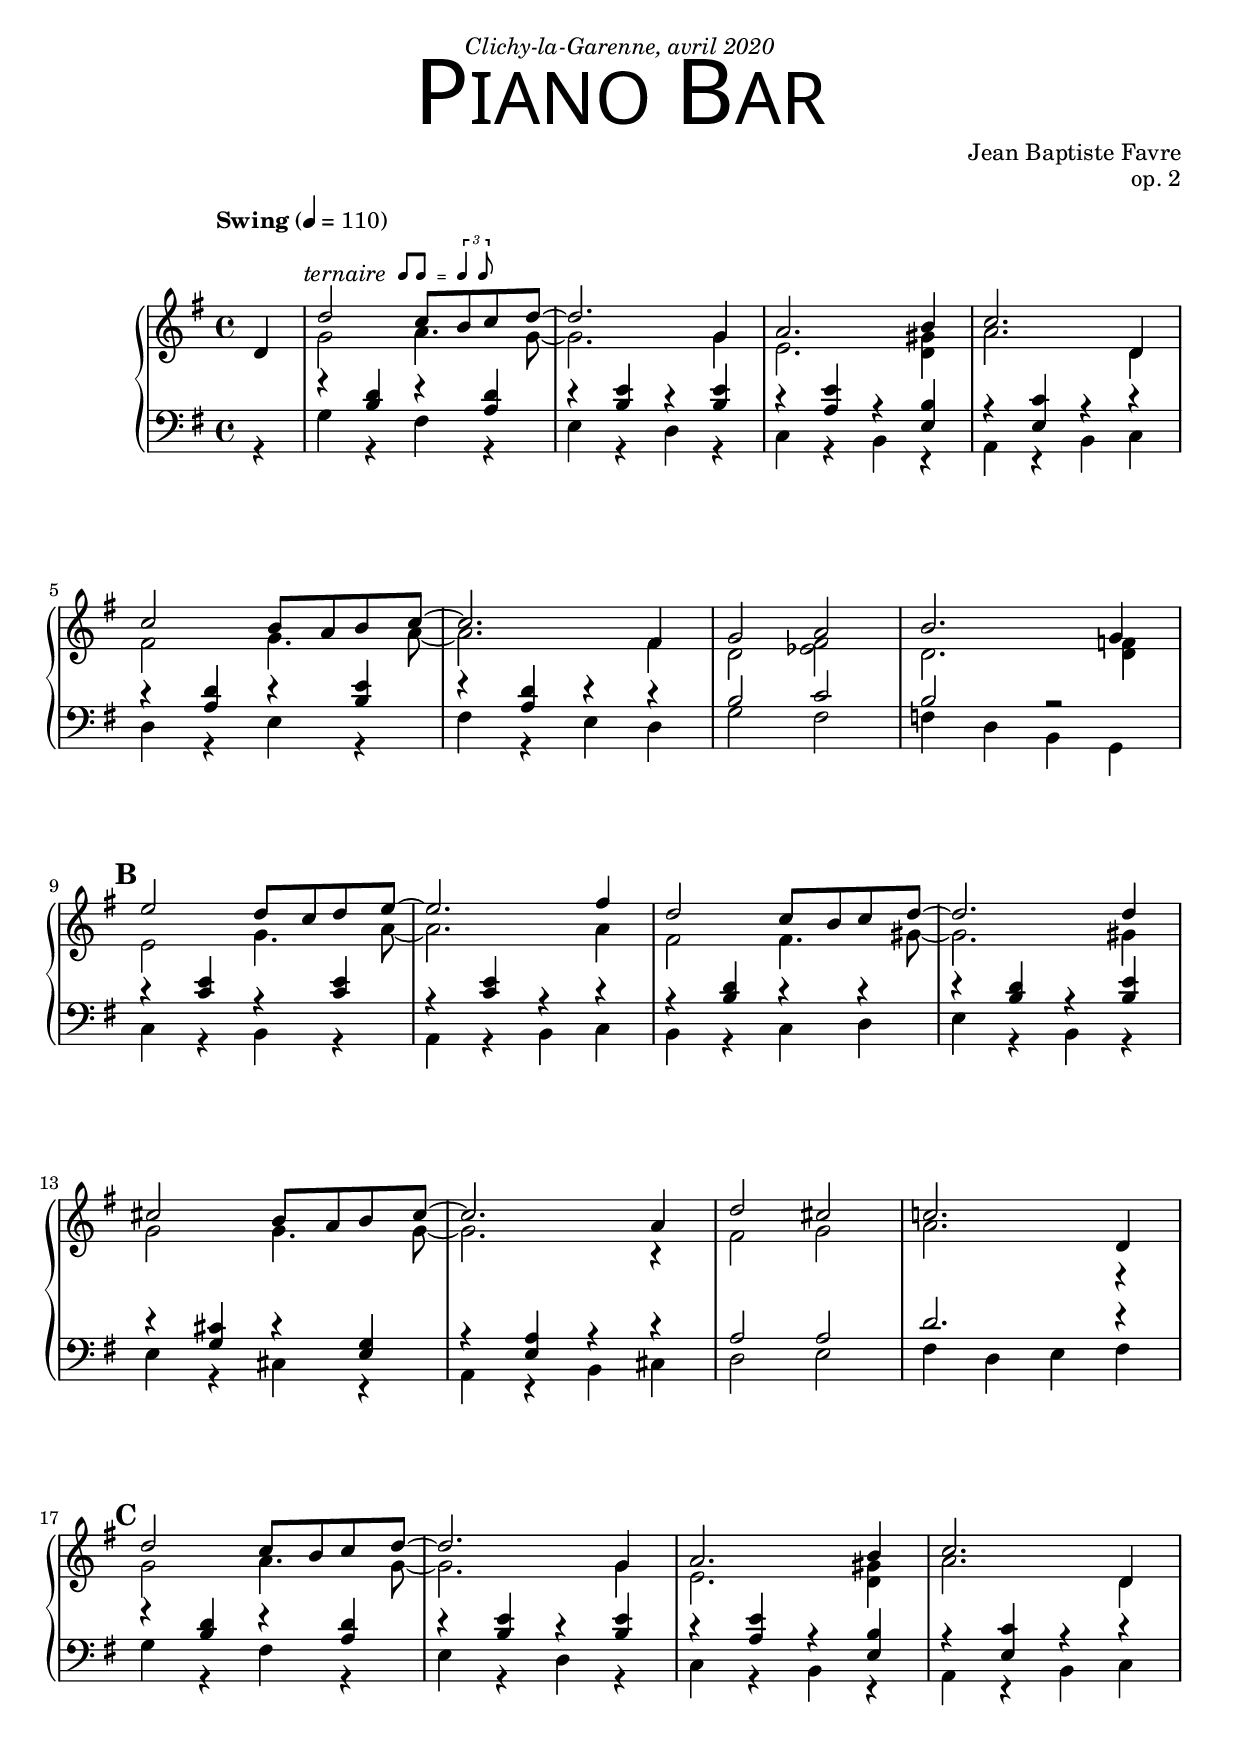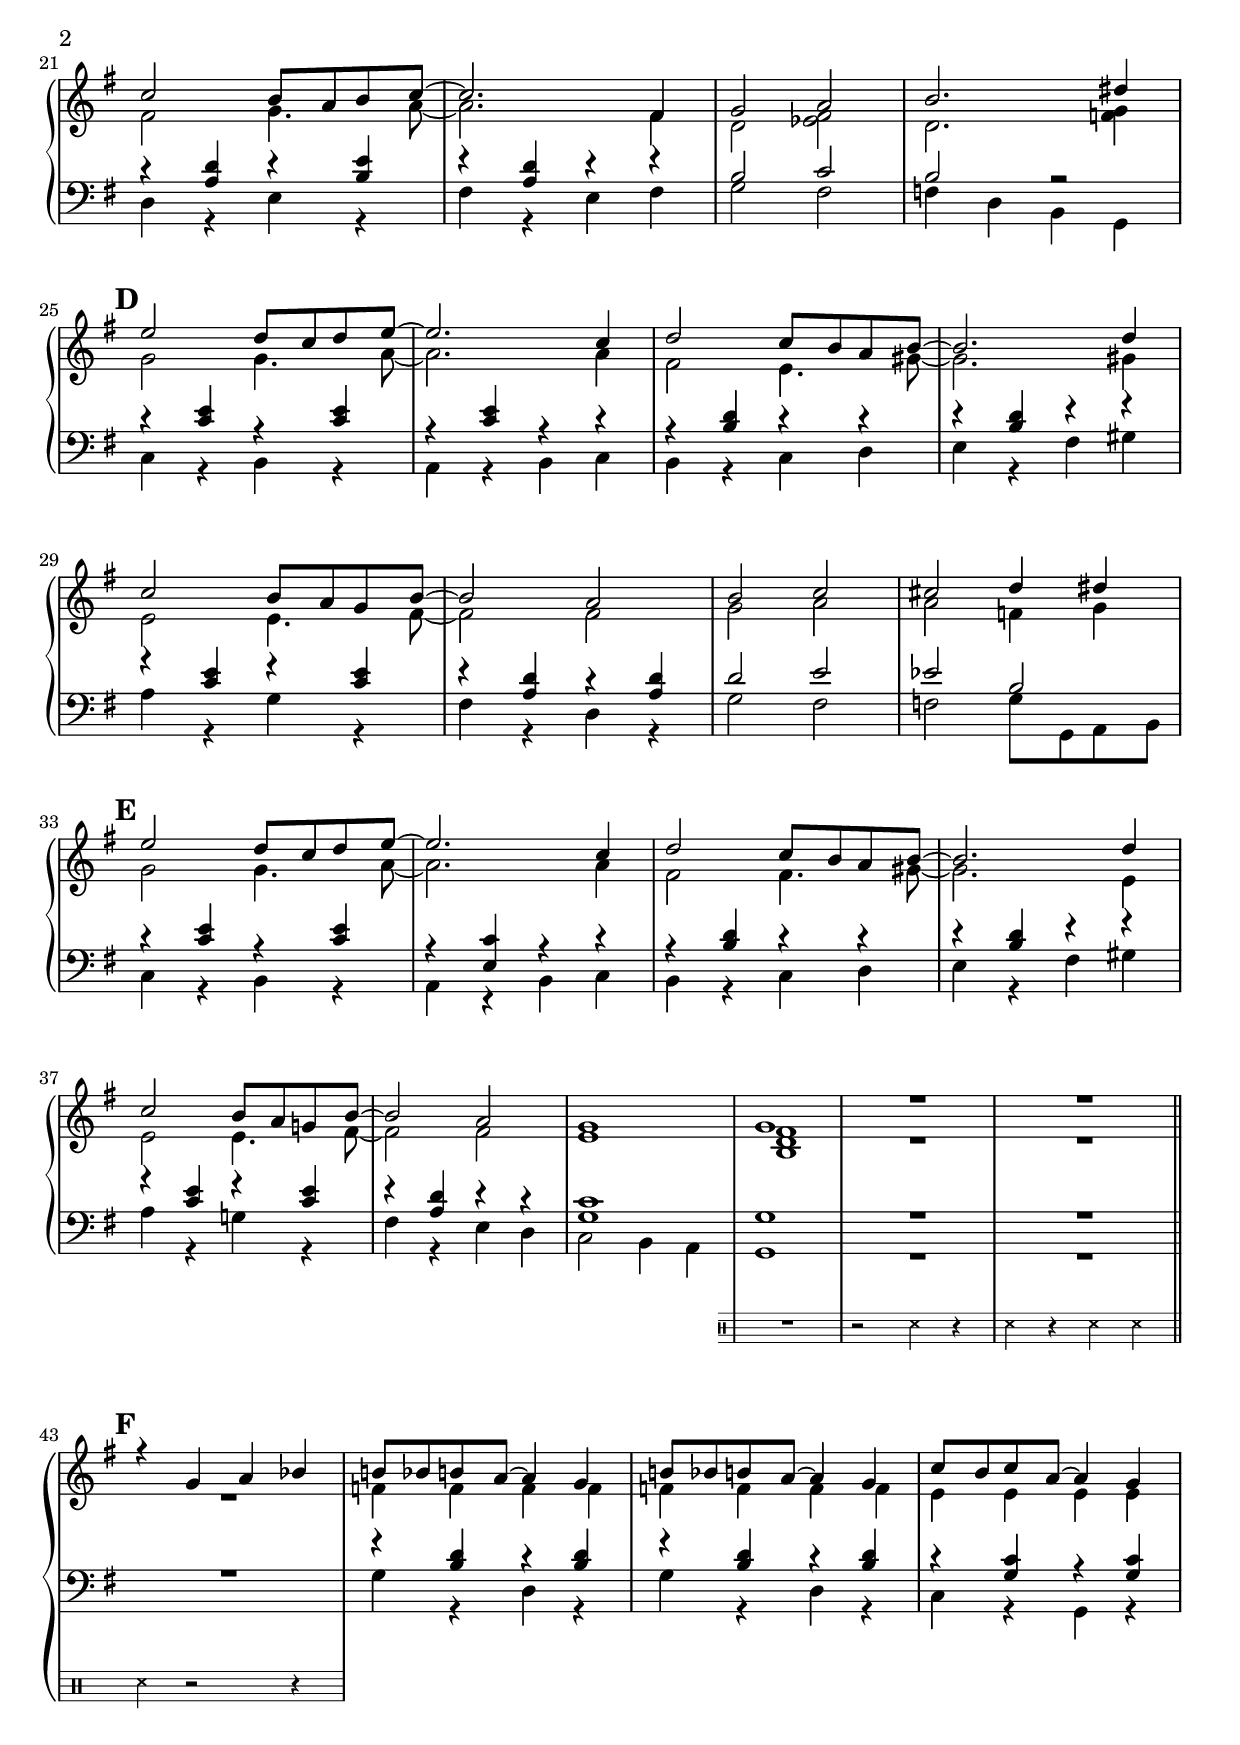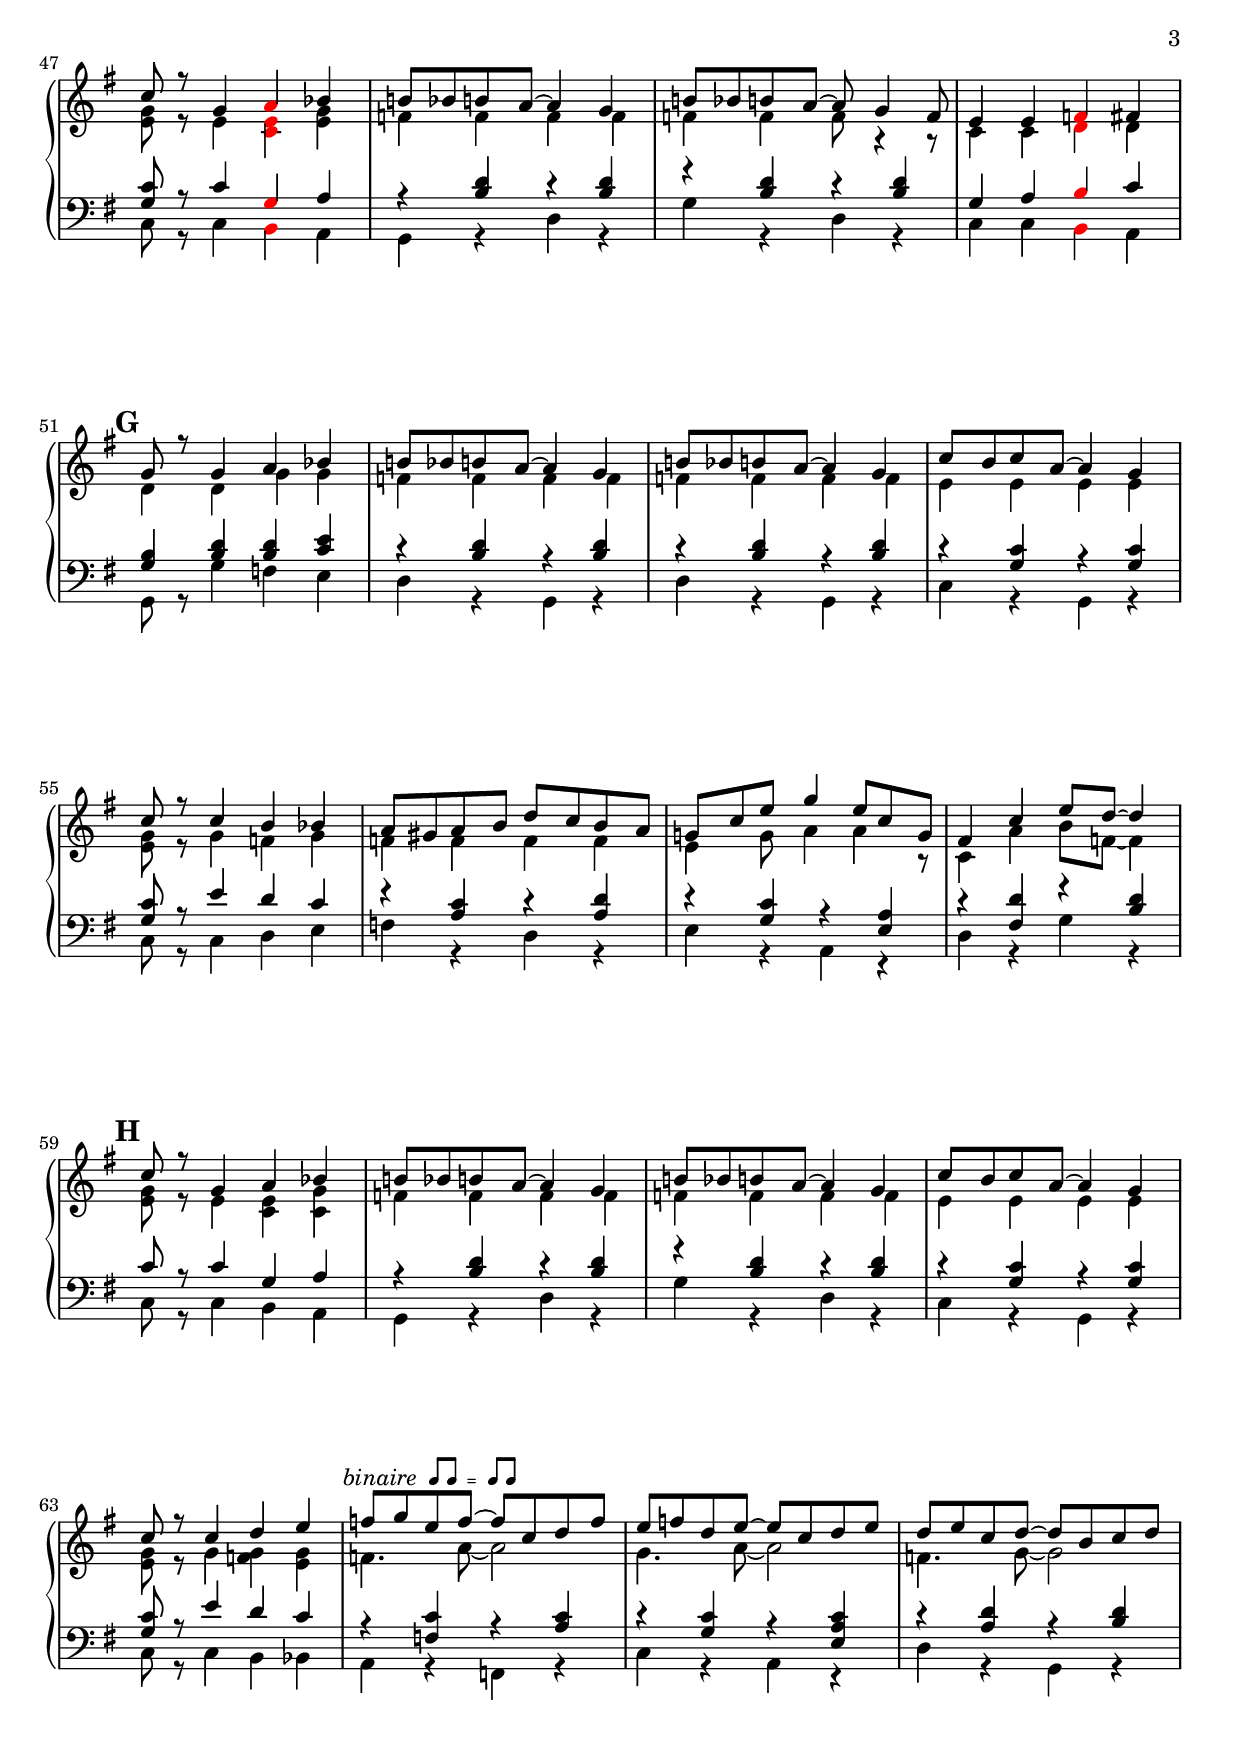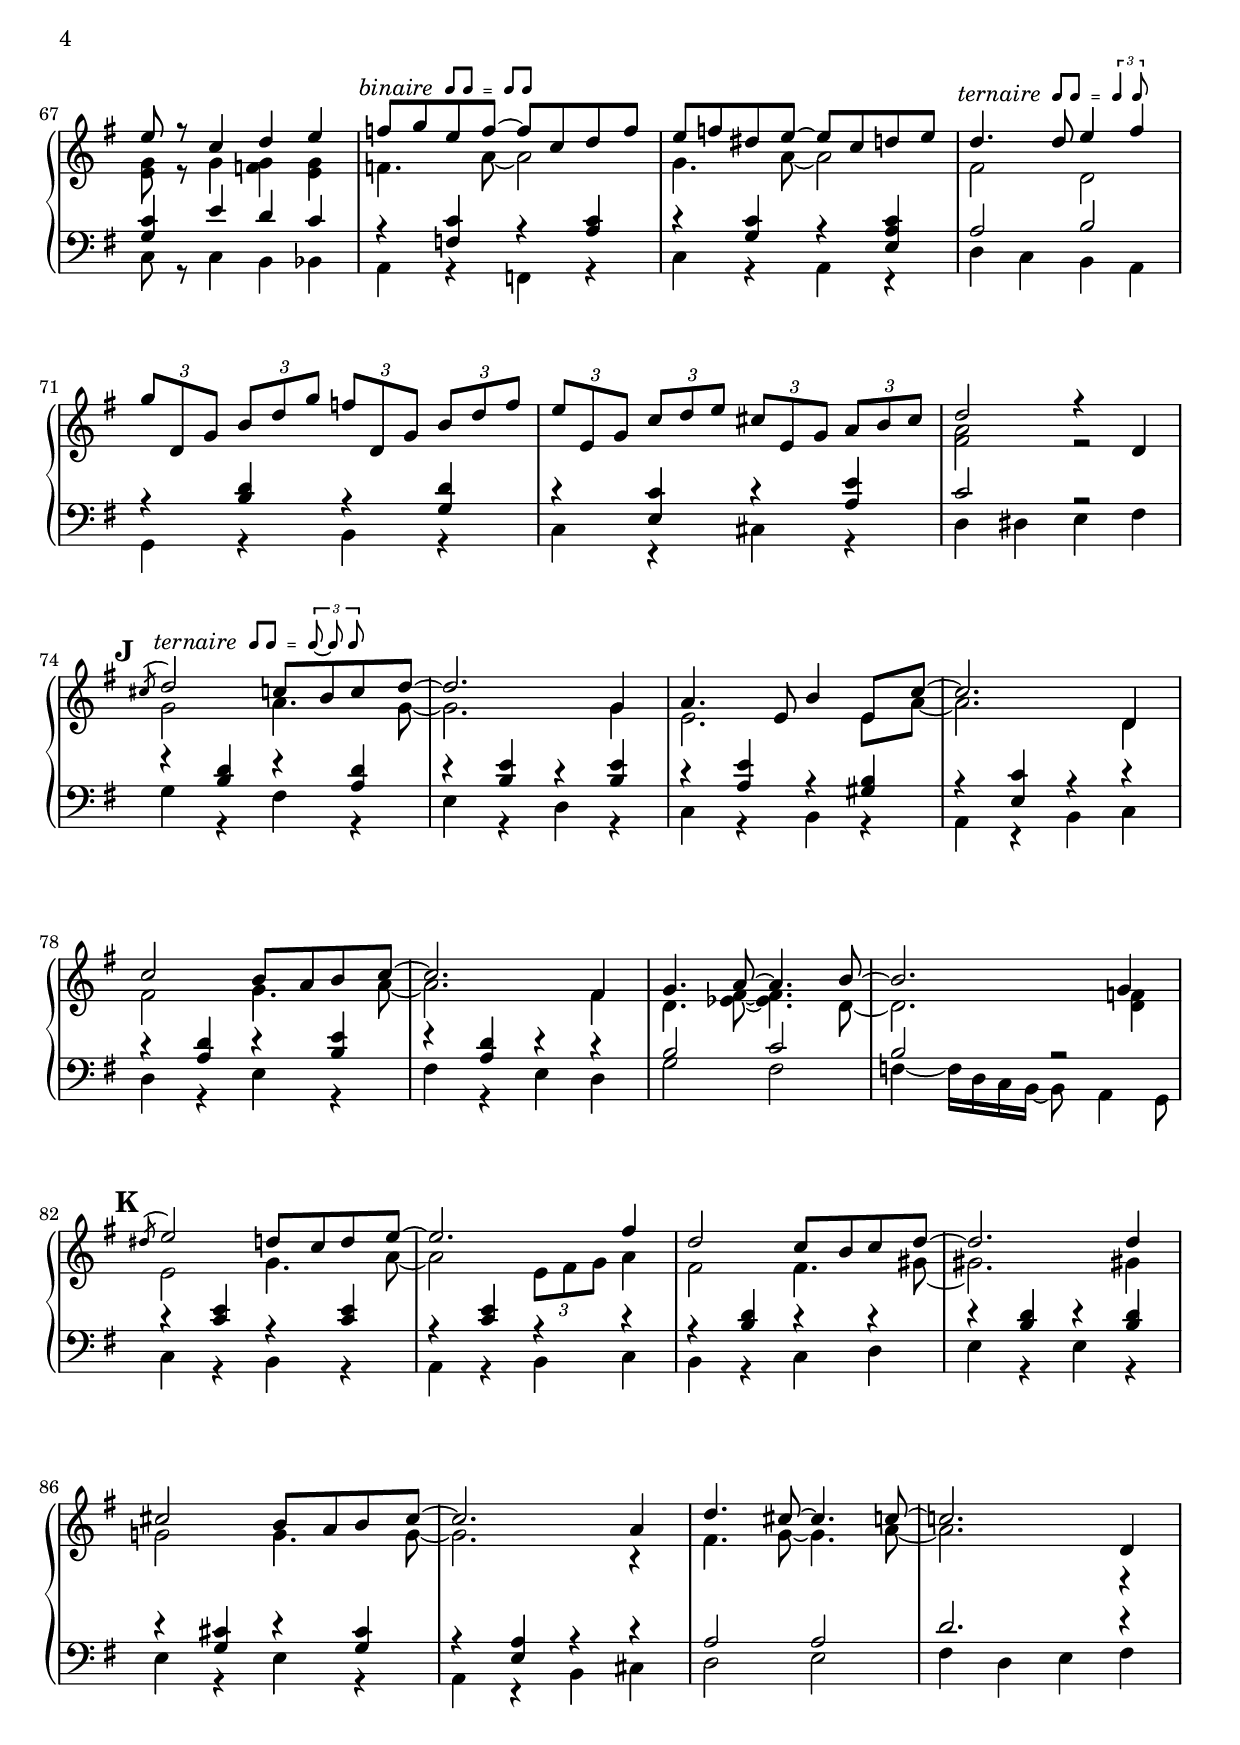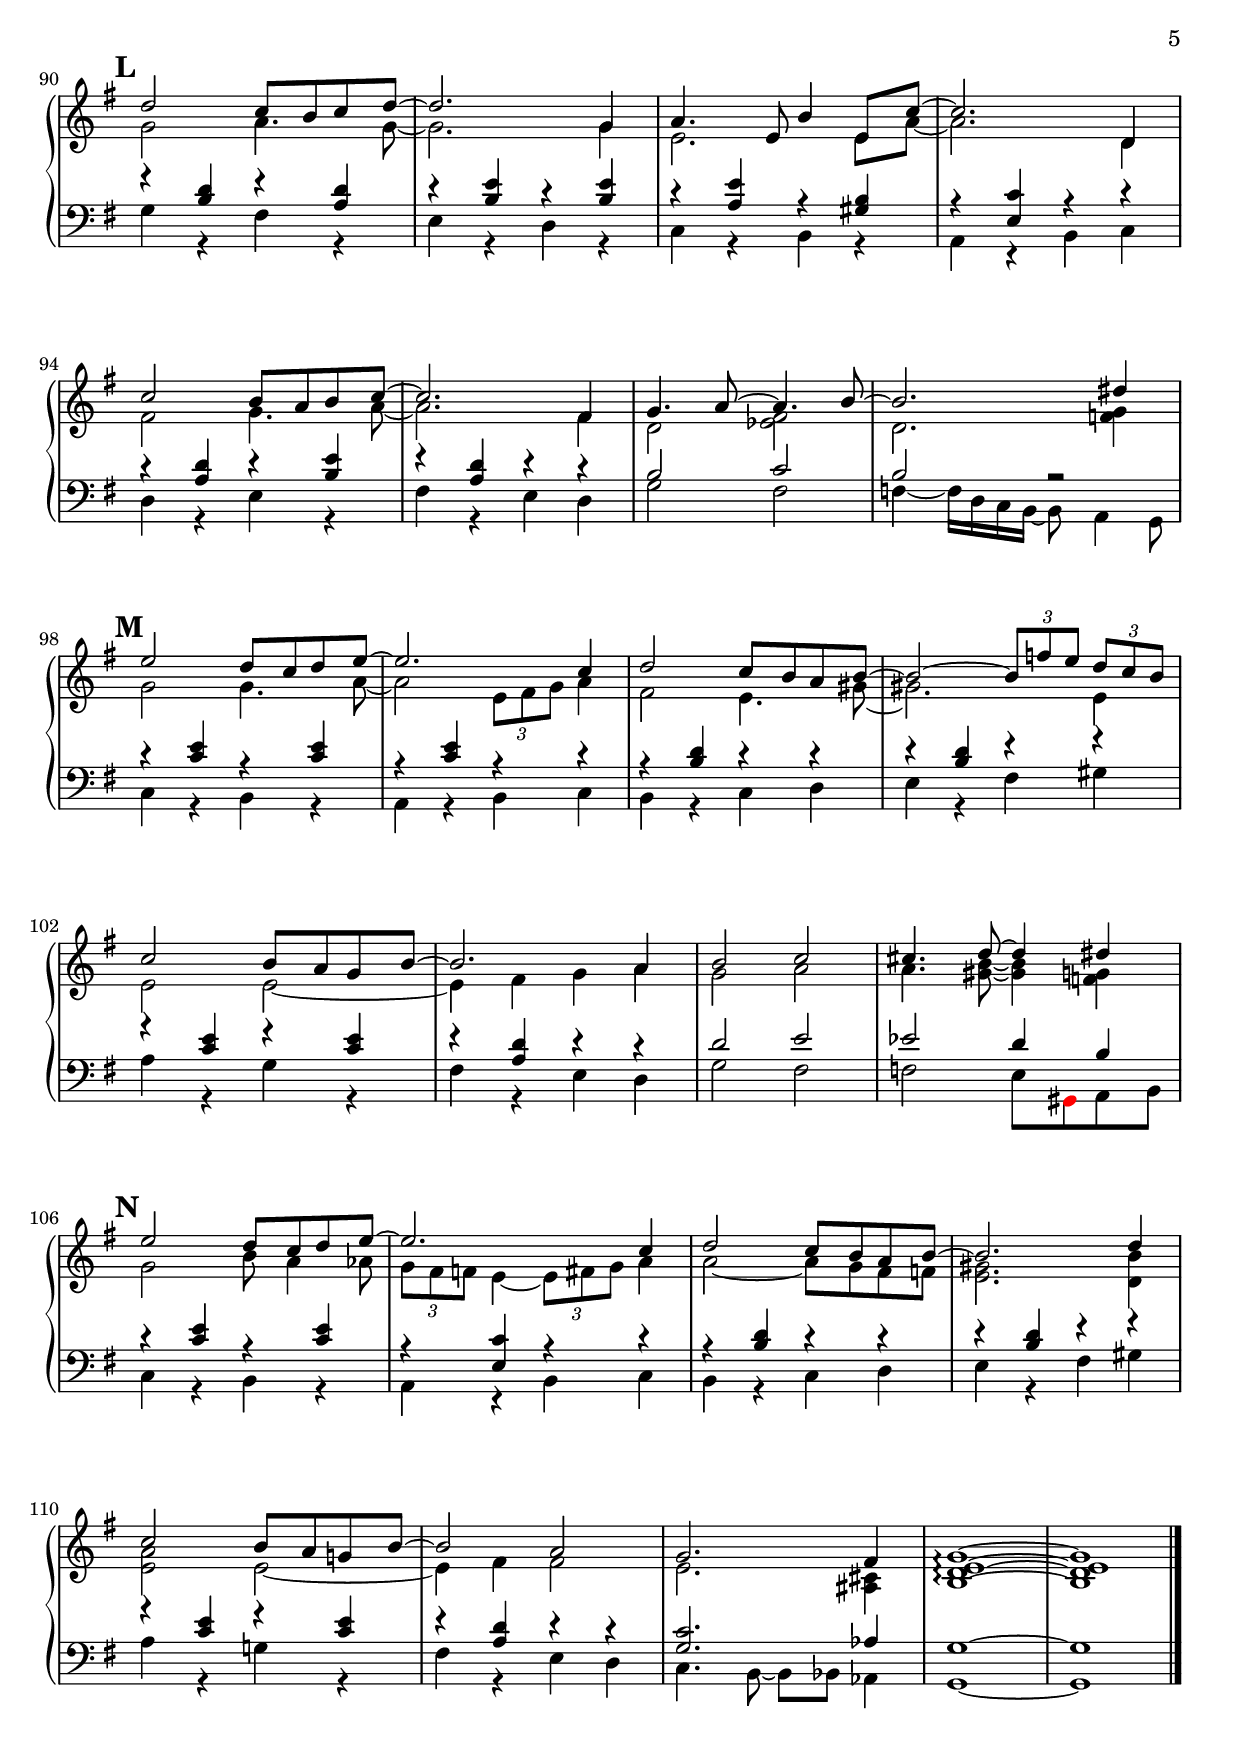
\version "2.20.0"
\language "english"
% Renders swing rhythm in midi
\include "articulate.ly"
% Only in lilypond 2.21
\include "swing.ly"
%% http://lsr.di.unimi.it/LSR/Item?id=204
%% see also http://lilypond.org/doc/v2.18/Documentation/internals/metronome_005fmark_005fengraver
%% see also http://lilypond.org/doc/v2.18/Documentation/snippets/rhythms

%%% Function: rhythmMark
%%% ============================================================
%%%  Purpose: print a sophisticated rehearsal mark e.g
%%%           for rhythm directives
%%%    Usage: \rhythmMark label music1 music2
%%% ------------------------------------------------------------
%%% Variable: label (string)
%%% ------------------------------------------------------------
%%% Variable: music1 (ly:music)
%%% ------------------------------------------------------------
%%% Variable: music2 (ly:music)
%%% ------------------------------------------------------------
%%%  Example: \rhythmMark #"Swing" \rhyMarkIIEighths
%%%                 \rhyMarkSlurredTriplets
%%% ------------------------------------------------------------
%%% Constants:
%%%           rhythmMarkStaffReduce = #-3
%%%           rhythmMarkLabelFontSize = #-2
%%% ------------------------------------------------------------
%%%  Comment: see below for predefined values for music1&2
%%% ============================================================

rhythmMarkStaffReduce = #-3
rhythmMarkLabelFontSize = #-2

rhythmMark = #(define-music-function (parser location label musicI musicII ) (string? ly:music? ly:music?)
   #{
      \mark \markup {
        \line \general-align #Y #DOWN {
          \combine
            \italic \fontsize #rhythmMarkLabelFontSize $label
            \transparent \italic \fontsize #rhythmMarkLabelFontSize f

          \score {                     % 2nd column in line
            \new Staff \with {
              fontSize = #rhythmMarkStaffReduce
              \override StaffSymbol.staff-space = #(magstep rhythmMarkStaffReduce)
              \override StaffSymbol.line-count = #0
              \override VerticalAxisGroup.Y-extent = #'(-0.85 . 4)
            }

            {
              \relative c' { \stemUp $musicI }

%             \override Score.SpacingSpanner.strict-note-spacing = ##t
              \once \override Score.TextScript.Y-offset = #-0.4
              s4.^\markup{ \halign #-1 \italic "=" }

              \relative c' { \stemUp $musicII }
            }

            \layout {
              ragged-right= ##t
              indent = 0
              \context {
                \Staff
                \remove "Clef_engraver"
                \remove "Time_signature_engraver"
              }
            } % layout end

          } % Score end

        } % line end
      } % markup end
   #})

%%% Function: rhythmMarkC
%%% ============================================================
%%%  Purpose: print a sophisticated rehearsal mark e.g for
%%%           rhythm directives in a column (music on top)
%%%    Usage: \rhythmMarkC label music1 music2
%%% ------------------------------------------------------------
%%% Variable: label (string)
%%% ------------------------------------------------------------
%%% Variable: music1 (ly:music)
%%% ------------------------------------------------------------
%%% Variable: music2 (ly:music)
%%% ------------------------------------------------------------
%%%  Example: \rhythmMarkC #"Swing" \rhyMarkIIEighths
%%%                 \rhyMarkSlurredTriplets
%%% ------------------------------------------------------------
%%% Constants:
%%%           rhythmMarkCStaffReduce = #-4
%%%           rhythmMarkCLabelFontSize = #-2
%%% ------------------------------------------------------------
%%%  Comment: see below for predefined values for music1&2
%%% ============================================================

rhythmMarkCStaffReduce = #-4
rhythmMarkCLabelFontSize = #-2

rhythmMarkC = #(define-music-function (parser location label musicI musicII ) (string? ly:music? ly:music?)
   #{
      \mark \markup
      {
        \combine

          \line {
            \hspace #0
            \translate #'(-0.1 . -3.25) \italic \fontsize #rhythmMarkCLabelFontSize $label
          } % end Line

          \line \vcenter {

              \score {                 % 1st column in line

                \new Staff \with {
                  fontSize = #rhythmMarkCStaffReduce
                  \override StaffSymbol.staff-space = #(magstep rhythmMarkCStaffReduce)
                  \override StaffSymbol.line-count = #0
                  \override VerticalAxisGroup.Y-extent = #'(0 . 0)  % td
                }

                \relative c' { \stemUp $musicI }

                \layout {
                  ragged-right= ##t
                  indent = 0
                  \context {
                    \Staff
                    \remove "Clef_engraver"
                    \remove "Time_signature_engraver" }
                } % layout

              } % 1st score

              \hspace #-0.1            % 2nd column in line

                                       % 3rd column in line
              \italic \fontsize #rhythmMarkCStaffReduce "="

              \score {                 % 4th column in line

                \new Staff \with {
                  fontSize = #rhythmMarkCStaffReduce
                  \override StaffSymbol.staff-space = #(magstep rhythmMarkCStaffReduce)
                  \override StaffSymbol.line-count = #0
                  \override VerticalAxisGroup.Y-extent = #'(0 . 0)  % td
                }

                \relative c' {
                  \stemUp $musicII
                }

                \layout {
                  ragged-right= ##t
                  indent = 0
                  \context {
                    \Staff
                    \remove "Clef_engraver"
                    \remove "Time_signature_engraver" }
                } % layout

              } % 2nd score end

            } % line end
          % end combine
        } % markup end
   #})

%%% predefined ly:music-Variables for use
%%% in function rhythmMark and rhythmMarkC
%%% ============================================================
rhyMarkI = { b'1*1/8 }

rhyMarkII = { b'2*1/4 }

rhyMarkIV = { b'4*1/2 }

rhyMarkEighth = { b'8 }

rhyMarkIIEighths = {
  % \override Score.SpacingSpanner.common-shortest-duration = #(ly:make-moment 1/4) % tight
  \override Score.SpacingSpanner.common-shortest-duration = #(ly:make-moment 3/16) % even
  b'8[ b8]
}
rhyMarkTriplets = {
  % \override Score.SpacingSpanner.common-shortest-duration = #(ly:make-moment 1/2) % super-tight
  % \override Score.SpacingSpanner.common-shortest-duration = #(ly:make-moment 1/4) % tight
  \override Score.SpacingSpanner.common-shortest-duration = #(ly:make-moment 3/16) % even
  \tuplet 3/2 { b'4 b8 }
}
rhyMarkSlurredTriplets = {
  % \override Score.SpacingSpanner.common-shortest-duration = #(ly:make-moment 1/4) % tight
  % \override Score.SpacingSpanner.common-shortest-duration = #(ly:make-moment 5/32) % slighty tighter as even
  \override Score.SpacingSpanner.common-shortest-duration = #(ly:make-moment 1/8) % even
  \tuplet 3/2 { b'8 ~ b8 b8 }
}
rhyMarkDottedEighths = {
  % \override Score.SpacingSpanner.common-shortest-duration = #(ly:make-moment 1/4) % tight
  \override Score.SpacingSpanner.common-shortest-duration = #(ly:make-moment 3/16) % even
  % \override Score.SpacingSpanner.common-shortest-duration = #(ly:make-moment 1/8) % loose
  { b'8.[ b16*2] }
}


keepTags   = #'(visuel notvideo)

%%% To enable processing with ly2video, uncomment include and paper blockbelow
%\include "libs/ly2video.ily"
%removeTags = #'(notvideo school)
%\paper {
%   page-breaking = #ly:one-line-breaking
%   top-margin    = 148\mm
%   bottom-margin = 148\mm
%   left-margin   = 46\mm
%   right-margin  = 46\mm
%}

%%% To enable processing with ly2video, comment paper block below
\paper {
  #(include-special-characters)
  print-all-headers = ##f
  ragged-last-bottom = ##f
  max-systems-per-page = 6
}
removeTags = #'(school)

\header {
  title = \markup { \override #'(font-name . "Park Lane NF") \fontsize #8 \smallCaps "Piano Bar" }
  subtitle = ""
  composer = "Jean Baptiste Favre"
  opus = "op. 2"
  dedication = \markup { \italic "Clichy-la-Garenne, avril 2020" }
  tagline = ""
}
midiInstrumentName = "honky-tonk"
global = { \override Score.MetronomeMark.padding = #7 \tempo "Swing" 4 = 110 \time 4/4 \key g \major }
sopraneVoice = \relative c' {
          \partial 4
          d4
             \tag #'notvideo \once \override Score.RehearsalMark.X-offset = #0  % td
             \tag #'notvideo \once \override Score.RehearsalMark.self-alignment-X = #RIGHT
             \tag #'notvideo \rhythmMark #"ternaire" \rhyMarkIIEighths \rhyMarkTriplets
             %\mark \default %\mark "A"
             d'2 \tripletFeel 8 { c8[ b c d~] } d2. g,4 a2. b4 c2. d,4 \break
             c'2 \tripletFeel 8 { b8[ a b c~] } c2. fs,4 g2 a2 b2. g4 \break
             \mark #2 %\mark "B"
             e'2 \tripletFeel 8 { d8[ c d e8~] } e2. fs4 d2 \tripletFeel 8 { c8[ b c d~] } d2. d4 \break
             cs2 \tripletFeel 8 { b8[ a b cs~] } cs2. a4 d2 cs2 c!2. d,4 \break
             \mark \default %\mark "C"
             d'2 \tripletFeel 8 { c8[ b c d~] } d2. g,4 a2. b4 c2. d,4 \break
             c'2 \tripletFeel 8 { b8[ a b c~] } c2. fs,4 g2 a2 b2. ds4 \break
             \mark \default %\mark "D"
             e2 \tripletFeel 8 { d8[ c d e8~] } e2. c4 d2 \tripletFeel 8 { c8[ b a b8~] } b2. d4 \break
             c2 \tripletFeel 8 { b8[ a g8 b8~] } b2 a2 b2 c2 cs2 d4 ds4 \break
             \mark \default %\mark "E"
             e2 \tripletFeel 8 { d8[ c d e8~] } e2. c4 d2 \tripletFeel 8 { c8[ b a b8~] } b2. d4 \break
             c2 \tripletFeel 8 { b8[ a g! b8~] } b2 a2 g1 g1 R1 R1 \break
             \bar"||"
             \mark \default %\mark "F"
             r4 g4 a bf \tripletFeel 8 { b!8[ bf b! a~] } a4 g4 \tripletFeel 8 { b!8[ bf b! a~] } a4 g4 \tripletFeel 8 { c8[ b c a~] } a4 g \break
             c8 r8 g4 \tweak color #red a bf \tripletFeel 8 { b!8[ bf b! a~] } a4 g4 \tripletFeel 8 { b!8[ bf b! a~] a8 g4 f8 } e4 e \tweak color #red f fs \break
             \mark \default %\mark "G"
             g8 r8 g4 a bf \tripletFeel 8 { b!8[ bf b! a~] } a4 g4 \tripletFeel 8 { b!8[ bf b! a~] } a4 g4 \tripletFeel 8 { c8[ b c a~] } a4 g4 \break
             c8 r8 c4 b bf \tripletFeel 8 { a8[ gs a b] d[ c b a] g![ c e] g4 e8[ c g] } fs4 c' \tripletFeel 8 { e8 d8~ } d4 \break
             \mark \default %\mark "H"
             c8 r8 g4 a bf \tripletFeel 8 { b!8[ bf b! a~] } a4 g4 \tripletFeel 8 { b!8[ bf b! a~] } a4 g4 \tripletFeel 8 { c8[ b c a~] a4 } g \break
             c8 r8 c4 d e \tag #'notvideo { \once \override Score.RehearsalMark.self-alignment-X = #LEFT \rhythmMark #"binaire" \rhyMarkIIEighths \rhyMarkIIEighths } f8[ g e f~] f[ c d f] e[ f d e~] e[ c d e] d[ e c d~] d[ b c d] \break
             e r8 c4 d e \tag #'notvideo { \once \override Score.RehearsalMark.self-alignment-X = #LEFT \rhythmMark #"binaire" \rhyMarkIIEighths \rhyMarkIIEighths } f8 g e f~ f c d f e f ds e~ e c d e
             \tag #'notvideo { \once \override Score.RehearsalMark.self-alignment-X = #LEFT \rhythmMark #"ternaire" \rhyMarkIIEighths \rhyMarkTriplets }
             \tripletFeel 8 { d4. d8 e4 fs } \break
             \tuplet 3/2 4 { g8 d, g b d g f d, g b d f e e, g c d e cs e, g a b cs } d2 r4 d,4 \break
             \mark \default %\mark "I"
             \acciaccatura cs'8 \tag #'notvideo { \once \override Score.RehearsalMark.self-alignment-X = #LEFT \rhythmMark #"ternaire" \rhyMarkIIEighths \rhyMarkSlurredTriplets } d2 \tripletFeel 8 { c8[ b c d~] d2. g,4 a4. e8 b'4 e,8 c'8~ } c2. d,4 \break
             c'2 \tripletFeel 8 { b8[ a b c~] } c2. fs,4 \tripletFeel 8 { g4. a8~ a4. b8~ } b2. g4 \break
             \mark \default %\mark "J"
             \acciaccatura ds'8 e2 \tripletFeel 8 { d8[ c d e8~] } e2. fs4 d2 \tripletFeel 8 { c8[ b c d~] } d2. d4 \break
             cs2 \tripletFeel 8 { b8[ a b cs~] } cs2. a4 \tripletFeel 8 { d4. cs8~ cs4. c8~ } c!2. d,4 \break
             \mark \default %\mark "K"
             d'2 \tripletFeel 8 { c8[ b c d~] d2. g,4 a4. e8 b'4 e,8 c'8~ } c2. d,4 \break
             c'2 \tripletFeel 8 { b8[ a b c~] } c2. fs,4 \tripletFeel 8 { g4. a8~ a4. b8~ } b2. ds4 \break
             \mark \default %\mark "L"
             e2 \tripletFeel 8 { d8[ c d e8~] } e2. c4 d2 \tripletFeel 8 { c8[ b a b8~] } b2~  \tuplet  3/2 4 { b8 f' e d c b } \break
             c2 \tripletFeel 8 { b8[ a g8 b8~] } b2. a4 b2 c2 \tripletFeel 8 { cs4. d8~ } d4 ds4 \break
             \mark \default %\mark "M"
             e2 \tripletFeel 8 { d8[ c d e8~] } e2. c4 d2 \tripletFeel 8 { c8[ b a b8~] } b2. d4 \break
             c2 \tripletFeel 8 { b8[ a g! b8~] } b2 a2 g2.  fs4
             \tag #'midi { \set tieWaitForNote = ##t b,32~ d~ e~ g~ <b, d e g>4.~ <b d e g>2~ <b d e g>1 \unset tieWaitForNote }
             \tag #'(visuel) { <b d e g>1\arpeggio~ <b d e g>1 }
          \bar "|."
        }
altoVoice = \relative c' {
          \partial 4 s4
             %\mark "A"
             g'2 \tripletFeel 8 { a4. g8~} g2. g4 e2. <d gs>4 a'2. d,4
             fs2 \tripletFeel 8 { g4. a8~} a2. fs4 d2 <ef fs>2 d2. <d f>4
             % \mark "B"
             e2 \tripletFeel 8 { g4. a8~} a2. a4 fs2 \tripletFeel 8 { fs4. gs8~} gs2. gs4
             g2 \tripletFeel 8 { g4. g8~} g2. r4 fs2 g2 a2. r4
             %\mark "C"
             g2 \tripletFeel 8 { a4. g8~} g2. g4 e2. <d gs>4 a'2. d,4
             fs2 \tripletFeel 8 { g4. a8~} a2. fs4 d2 <ef fs>2 d2. <f g>4
             %\mark "D"
             g2 \tripletFeel 8 { g4. a8~} a2. a4 fs2 \tripletFeel 8 { e4. gs8~} gs2. gs4
             e2 \tripletFeel 8 { e4. fs8~} fs2 fs2 g2 a2 a2 f4 g4
             %\mark "E"
             g2 \tripletFeel 8 { g4. a8~} a2. a4 fs2 \tripletFeel 8 { fs4. gs8~} gs2. e4
             e2 \tripletFeel 8 { e4. fs8~} fs2 fs e1 <b d fs>1 R1 R1
             %\mark "F"
             R1 f'4 f f f f4 f4 f
             f4 e e4 e e <e g>8 r8 e4 <\tweak color #red c \tweak color #red e> <e g>
             f4 f4 f4 f \tripletFeel 8 { f4 f f8 r4 r8 } c4 c \tweak color #red d d
             d d g g f4 f f f f4 f f f e4 e e e
             <e g>8 r8 g4 f g \tripletFeel 8 { f4 f f f e g8 a4 a4 r8 } c,4 a' \tripletFeel 8 { b8 f~ } f4
             <e g>8 r8 e4 <c e> <c g'> f4 f f f f f f f e e e e
             <e g>8 r8 g4 <f g> <e g> f4. a8~a2 g4. a8~ a2 f4. g8~ g2 <e g>8 r8 g4 <f g> <e g>
             f4. a8~ a2 g4. a8~ a2 fs2 d2 s1 s1 <fs a>2 r2
             %\mark "G"
             g2 \tripletFeel 8 { a4. g8~  g2. g4 e2. e8 a8~ } a2. d,4
             fs2 \tripletFeel 8 { g4. a8~ } a2. fs4 \tripletFeel 8 { d4. <ef fs>8~ <ef fs>4. d8~ } d2. <d f>4
             % \mark "H"
             e2 \tripletFeel 8 { g4. a8~ } a2 \tuplet 3/2 { e8 fs g } a4 fs2 \tripletFeel 8 { fs4. gs8~ } gs!2. gs!4
             g!2 \tripletFeel 8 { g4. g8~ } g2. r4 \tripletFeel 8 { fs4. g8~ g4. a8~ } a2. r4
             %\mark "I"
             g2 \tripletFeel 8 { a4. g8~ g2. g4 e2. e8 a8~ } a2. d,4
             fs2 \tripletFeel 8 { g4. a8~ } a2. fs4 d2 <ef fs>2 d2. <f g>4
             %\mark "J"
             g2 \tripletFeel 8 { g4. a8~ } a2 \tuplet 3/2 { e8 fs g } a4 fs2 \tripletFeel 8 { e4. gs!8~ } gs!2. e4
             e2 e2~ e4 fs4 g a g2 a2 \tripletFeel 8 { a4. <gs b>8~ } <gs b>4 <f! g!>4
             %\mark "K"
             g2 \tripletFeel 8 { b8 a4 af8 } \tuplet 3/2 4 { g8 fs f } e4~ \tuplet 3/2 4 { e8 fs g} a4 a2~ \tripletFeel 8 { a8[ g fs f] } <e gs!>2. <d b'>4
             <e a>2 e2~ e4 fs4 fs2 e2. <as, cs>4 s1 s1
        }
tenorVoice = \relative c' {
          \partial 4 s4
             %\mark "A"
             r4 <b d>4 r4 <a d>4 r4 <b e>4 r4 <b e>4 r4 <a e'>4 r4 <e b'>4 r4 <e c'>4 r4 r4
             r4 <a d>4 r4 <b e>4 r4 <a d>4 r4 r4 b2 c2 b2 r2
             %\mark "B"
             r4 <c e>4 r4 <c e>4 r4 <c e>4 r4 r4 r4 <b d>4 r4 r4 r4 <b d>4 r4 <b e>4
             r4 <g cs>4 r4 <e g>4 r4 <e a>4 r4 r4 a2 a2 d2. r4
             %\mark "C"
             r4 <b d>4 r4 <a d>4 r4 <b e>4 r4 <b e>4 r4 <a e'>4 r4 <e b'>4 r4 <e c'>4 r4 r4
             r4 <a d>4 r4 <b e>4 r4 <a d>4 r4 r4 b2 c2 b2 r2
             %\mark "D"
             r4 <c e>4 r4 <c e>4 r4 <c e>4 r4 r4 r4 <b d>4 r4 r4 r4 <b d>4 r4 r4
             r4 <c e>4 r4 <c e>4 r4 <a d>4 r4 <a d>4 d2 e2 ef2 b2
             %\mark "E"
             r4 <c e>4 r4 <c e>4 r4 <e, c'>4 r4 r4 r4 <b' d>4 r4 r4 r4 <b d>4 r4 r4
             r4 <c e>4 r4 <c e>4 r4 <a d>4 r4 r4 <g c>1 <g>1 R1 R1
             %\mark "F"
             R1 r4 <b d>4 r <b d>4 r4 <b d>4 r <b d>4 r4 <g c>4 r4 <g c>4
             <g c>8 r8 c4 \tweak color #red g a r4 <b d>4 r <b d>4 r4 <b d>4 r4 <b d>4 g a \tweak color #red b c
             <g b>4 <b d> <b d> <c e> r4 <b d>4 r <b d>4 r4 <b d>4 r <b d>4 r4 <g c>4 r4 <g c>4
             <g c>8 r8 e'4 d c r4 <a c>4 r <a d>4 r4 <g c> r4 <e a> r4 <fs d'>4 r4 <b d>4
             c8 r8 c4 g a r4 <b d>4 r <b d>4 r4 <b d>4 r <b d>4 r4 <g c>4 r4 <g c>4
             <g c>8 r8 e'4 d c r4 <f, c'>4 r4 <a c> r4 <g c> r4 <e a c> r4 <a d> r4 <b d> <g c>4 e'4 d c
             r4 <f, c'>4 r4 <a c> r4 <g c> r4 <e a c> a2 b2
             r4 <b d>4 r4 <g d'> r4 <e c'> r4 <a e'> c2 r2
             %\mark "G"
             r4 <b d>4 r4 <a d>4 r4 <b e>4 r4 <b e>4 r4 <a e'>4 r4 <gs b>4 r4 <e c'>4 r4 r4
             r4 <a d>4 r4 <b e>4 r4 <a d>4 r4 r4 b2 c2 b2 r2
             %\mark "H"
             r4 <c e>4 r4 <c e>4 r4 <c e>4 r4 r4 r4 <b d>4 r4 r4 r4 <b d>4 r4 <b d>4
             r4 <g cs>4 r4 <g cs>4 r4 <e a>4 r4 r4 a2 a2 d2. r4
             %\mark "I"
             r4 <b d>4 r4 <a d>4 r4 <b e>4 r4 <b e>4 r4 <a e'>4 r4 <gs b>4 r4 <e c'>4 r4 r4
             r4 <a d>4 r4 <b e>4 r4 <a d>4 r4 r4 b2 c2 b2 r2
             %\mark "J"
             r4 <c e>4 r4 <c e>4 r4 <c e>4 r4 r4 r4 <b d>4 r4 r4 r4 <b d>4 r4 r4
             r4 <c e>4 r4 <c e>4 r4 <a d>4 r4 r4 d2 e2 ef2 d4 b
             %\mark "K"
             r4 <c e>4 r4 <c e>4 r4 <e, c'>4 r4 r4 r4 <b' d>4 r4 r4 r4 <b d>4 r4 r4
             r4 <c e>4 r4 <c e>4 r4 <a d>4 r4 r4 <g c>2. af4 g1~ g1
        }
bassesVoice = \relative f {
          \partial 4 r4
             %\mark "A"
             g4 r4 fs r4 e r4 d r4 c r4 b r4 a r4 b4 c
             d4 r4 e r4 fs r4 e4 d g2 fs f4 d4 b4 g4
             %\mark "B"
             c4 r4 b r4 a r4 b4 c b4 r4 c4 d e4 r4 b4 r4
             e4 r4 cs r4 a r4 b4 cs d2 e fs4 d e fs
             %\mark "C"
             g4 r4 fs r4 e r4 d r4 c r4 b r4 a r4 b4 c
             d4 r4 e r4 fs r4 e4 fs g2 fs f4 d4 b4 g4
             %\mark "D"
             c4 r4 b r4 a r4 b4 c b4 r4 c4 d e4 r4 fs4 gs
             a4 r4 g r4 fs r4 d4 r4 g2 fs f \tripletFeel 8 { g8[ g, a b] }
             %\mark "E"
             c4 r4 b r4 a r4 b4 c b4 r4 c4 d e4 r4 fs4 gs
             a4 r4 g! r4 fs r4 e4 d c2 b4 a
             <<
               { g1 R1 R1 }
               \new DrumStaff \with { \remove "Time_signature_engraver"
                                      alignAboveContext = #"main"
                                      fontSize = #-3
                                      \override StaffSymbol.staff-space = #(magstep -3)
                                      \override StaffSymbol.thickness = #(magstep -3)
                                      firstClef = ##t
               } \drummode { R1 r2 ss4 r4 ss4 r4 ss4 ss ss r2 r4 }
             >>
             %\mark "F"
             g'4 r d r g4 r d r c4 r g r
             c8 r c4 \tweak color #red b a g r d' r g r d r4 c4 c \tweak color #red b a
             g8 r8 g'4 f e d r g, r d' r g, r c4 r g r
             c8 r8 c4 d e f r4 d r4 e r4 a, r4 d r4 g r4
             c,8 r8 c4 b a g4 r d' r g4 r d r c4 r g r
             c8 r8 c4 b bf a r4 f r4 c' r4 a4 r4 d4 r4 g,4 r4 c8 r8 c4 b bf
             a4 r4 f4 r4 c'4 r4 a4 r4 d4 c b a g r4 b r4 c r4 cs r4 d4 ds e fs
             %\mark "A"
             g4 r4 fs r4 e r4 d r4 c r4 b r4 a r4 b4 c
             d4 r4 e r4 fs r4 e4 d g2 fs \tripletFeel 8 { f4~ f16 d c  b~ b8 a4 g8 }
             %\mark "B"
             c4 r4 b4 r4 a4 r4 b4 c b4 r4 c4 d e4 r4 e4 r4
             e4 r4 e4 r4 a,4 r4 b4 cs d2 e2 fs4 d e fs
             %\mark "C"
             g4 r4 fs4 r4 e4 r4 d4 r4 c4 r4 b4 r4 a4 r4 b4 c
             d4 r4 e4 r4 fs4 r4 e4 d g2 fs \tripletFeel 8 { f4~ f16 d c  b~ b8 a4 g8 }
             %\mark "D"
             c4 r4 b4 r4 a4 r4 b4 c b4 r4 c4 d e4 r4 fs4 gs
             a4 r4 g4 r4 fs4 r4 e4 d g2 fs f \tripletFeel 8 { e8[ \tweak color #red gs, a b] }
             %\mark "E"
             c4 r4 b4 r4 a4 r4 b4 c b4 r4 c4 d e4 r4 fs4 gs
             a4 r4 g!4 r4 fs4 r4 e4 d \tripletFeel 8 { c4. b8~ b8 bf8 } af4 g1~ g1
        }

pianoMusic =   \new PianoStaff
  <<
    \tag #'(notvideo school) \new ChordNames {
      \chordmode {
        \partial 4
        s4 g1 e:m a2.:m e4:7 a1:m
           d:7 d:7/fs g2 fs:dim g1:7/f
           c1 a:m b:m e:m
           cs:dim6/e a:7 d2 cs:dim6/e d1:7
           g1 e:m a2.:m e4:7 a1:m
           d:7 d:7/fs g2 fs:dim g1:7/f
           c1 a:m b:m e:7
           a:m d g2 fs2:dim7 f2:aug7 g4:7 g4:aug/a
           c1 a:m b:m e:7
           a:m d:6 c g:7+
      }
    }
    \new Staff = "haut" <<
      \set Staff.midiInstrument = \midiInstrumentName
      \set Score.markFormatter = #format-mark-box-alphabet
      \clef treble
      \global
      \new Voice = "soprane" { \tag #'midi \set Voice.midiMinimumVolume = #0.3
                               \tag #'midi \set Voice.midiMaximumVolume = #1
                               \voiceOne \sopraneVoice
      }
      \new Voice = "alto" { \tag #'midi \set Voice.midiMinimumVolume = #0.2
                            \tag #'midi \set Voice.midiMaximumVolume = #0.8
                            \voiceTwo \altoVoice
      }
    >>
    \new Staff <<
      \set Staff.midiInstrument = \midiInstrumentName
      \clef bass
      \global
      \new Voice = "tenor" { \tag #'midi \set Voice.midiMinimumVolume = #0.2
                             \tag #'midi \set Voice.midiMaximumVolume = #0.8
                             \voiceOne \tenorVoice
      }
      \new Voice = "bass" { \tag #'midi \set Voice.midiMinimumVolume = #0.2
                            \tag #'midi \set Voice.midiMaximumVolume = #0.8
                            \voiceTwo \bassesVoice
      }
    >>
    \tag #'(notvideo school) \new FiguredBass{
      \figuremode { \bassFigureExtendersOn
        <_>4 <5>1 <5\!> <5\!> <5\!>
             <5\!> <6\!> <5\!>2 <5\!>2 <2>1
             <5\!>1 <5\!> <5\!> <5\!>
             <6\!> <_+\!> <5\!>2 <6\!> <6\!>1
             <5>1 <5\!> <5\!> <5\!>
             <5\!> <6\!> <5\!>2 <5\!>2 <2>1
             <5\!> <5\!> <5\!> <_+\!>
             <5\!> <6\!> <5\!>2 <7\!> <7\!> <5\!>2
             <5\!>1 <5\!> <5\!> <5\!>
             <5\!> <6\!> <5\!> <5\!>
      }
    }
    \tag #'(notvideo school) \new FiguredBass{
      \figuremode {
        <_>4 <I>1 <VI> <IV> <II> <V> <V>
             <I>2 <VII>2 <I>1
             <IV>1 <II> <III> <VI>
             <IV> <II> <V>2 <IV>2 <V>1
             <I>1 <VI> <IV> <II> <V> <V>
             <I>2 <VII>2 <I>1
             <IV> <II> <III> <VI>
             <II> <V> <I>2 <VII> <VII> <I>
             <IV>1 <II> <III> <VI>
             <II> <V> <IV> <I>
      }
    }
  >>

\score {
  \header {
    title = ##f
    subtitle = ##f
    piece = ##f
  }
  \removeWithTag \removeTags \keepWithTag \keepTags \pianoMusic
  \layout {}
}
\score {
  \header {
    title = ##f
    subtitle = ##f
    piece = ##f
  }
  \removeWithTag \removeTags \keepWithTag midi \pianoMusic
  \midi {
    \context {
      \Staff
      \remove "Staff_performer"
    }
    \context {
      \Voice
      \consists "Staff_performer"
    }
  }
}
